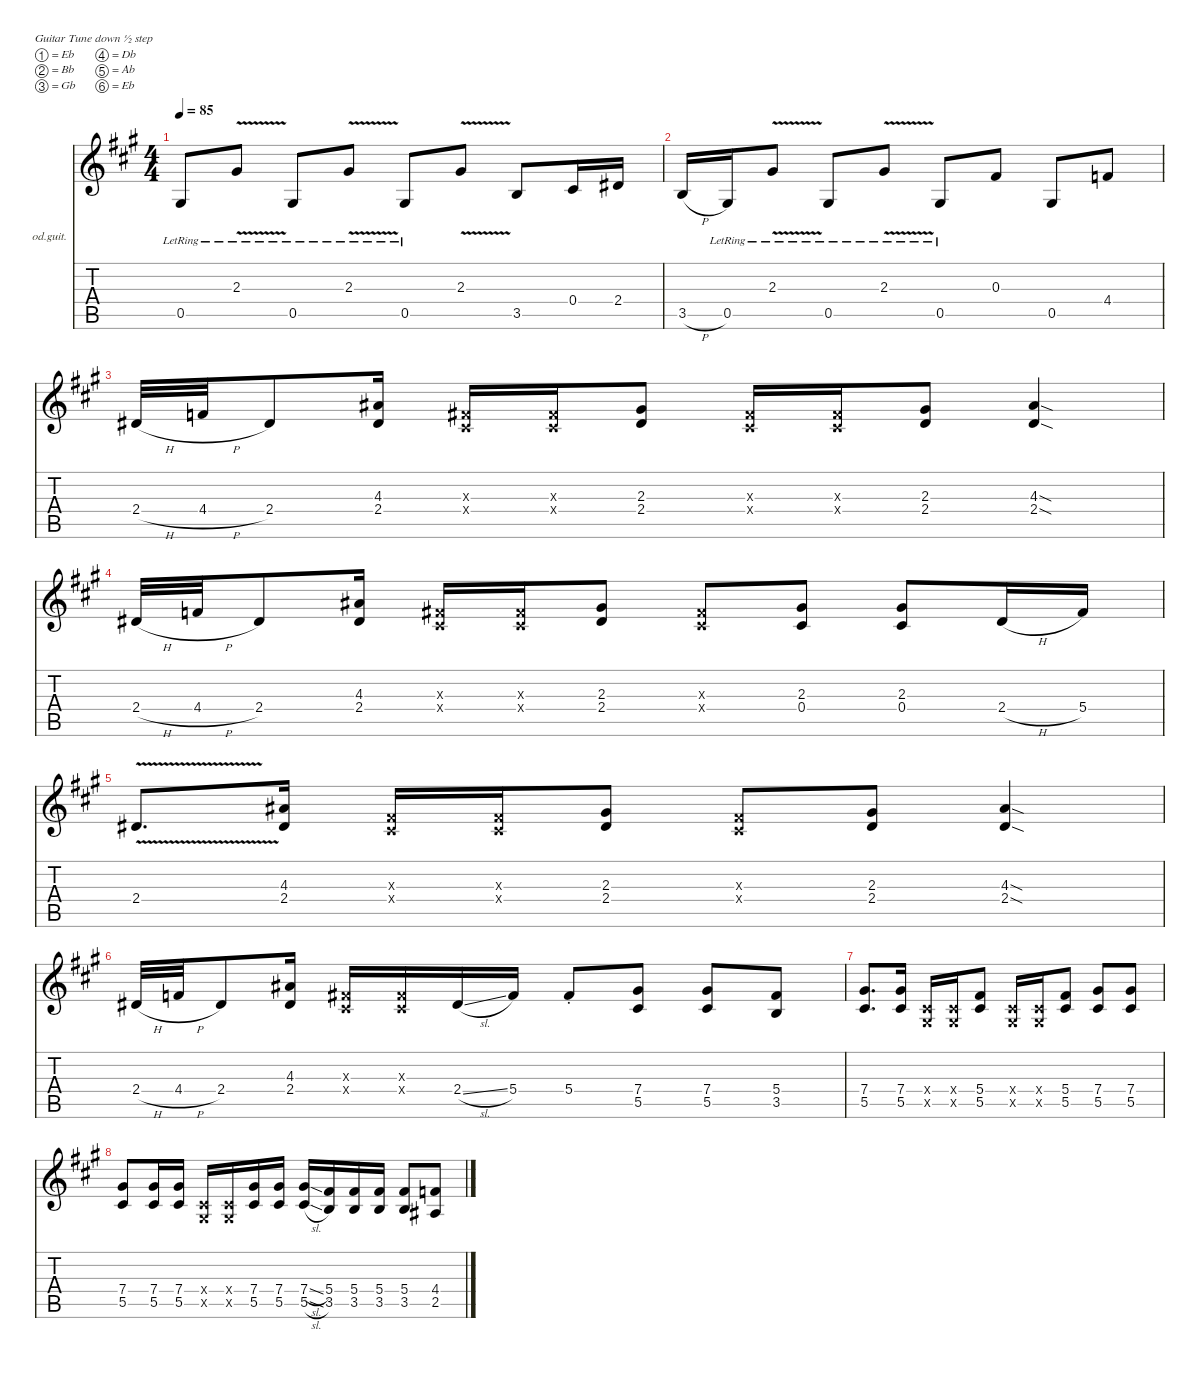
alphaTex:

\defaultSystemsLayout 4
\hideDynamics
\bracketExtendMode nobrackets
\firstSystemTrackNameOrientation horizontal
\otherSystemsTrackNameOrientation horizontal
\track ("Rhythm Guitar 1 (James)" "od.guit.") {instrument overdrivenguitar}
\staff {score tabs}
\tuning (Eb4 Bb3 Gb3 Db3 Ab2 Eb2)
\ts (4 4)
\tempo 85
\clef g2
\ks a
0.5{lr acc #}.8{dy mf beam Up} 2.3{v lr acc #}.8{beam Up} 0.5{lr acc #}.8{beam Up} 2.3{v lr acc #}.8{beam Up} 0.5{lr acc #}.8{beam Up} 2.3{v acc #}.8{beam Up} 3.5{acc forcenatural}.8{beam Up} 0.4{acc #}.16{beam Up} 2.4{acc #}.16{beam Up} |
3.5{h acc forcenatural}.16{beam Up} 0.5{lr acc #}.16{beam Up} 2.3{v lr acc #}.8{beam Up} 0.5{lr acc #}.8{beam Up} 2.3{v lr acc #}.8{beam Up} 0.5{lr acc #}.8{beam Up} 0.3{acc #}.8{beam Up} 0.5{acc #}.8{beam Up} 4.4{acc forcenatural}.8{beam Up} |
2.4{h acc #}.32{beam Up} 4.4{h acc forcenatural}.32{beam Up} 2.4{acc #}.8{beam Up} (2.4{acc #} 4.3{acc #}).16{beam Up} (0.4{x acc #} 0.3{x acc #}).16{beam Up} (0.4{x acc #} 0.3{x acc #}).16{beam Up} (2.4{acc #} 2.3{acc #}).8{beam Up} (0.4{x acc #} 0.3{x acc #}).16{beam Up} (0.4{x acc #} 0.3{x acc #}).16{beam Up} (2.4{acc #} 2.3{acc #}).8{beam Up} (2.4{sod acc #} 4.3{sod acc #}).4{beam Up} |
2.4{h acc #}.32{beam Up} 4.4{h acc forcenatural}.32{beam Up} 2.4{acc #}.8{beam Up} (2.4{acc #} 4.3{acc #}).16{beam Up} (0.4{x acc #} 0.3{x acc #}).16{beam Up} (0.4{x acc #} 0.3{x acc #}).16{beam Up} (2.4{acc #} 2.3{acc #}).8{beam Up} (0.4{x acc #} 0.3{x acc #}).8{beam Up} (0.4{acc #} 2.3{acc #}).8{beam Up} (0.4{acc #} 2.3{acc #}).8{beam Up} 2.4{h acc #}.16{beam Up} 5.4{acc #}.16{beam Up} |
2.4{v acc #}.8{d beam Up} (2.4{acc #} 4.3{acc #}).16{beam Up} (0.4{x acc #} 0.3{x acc #}).16{beam Up} (0.4{x acc #} 0.3{x acc #}).16{beam Up} (2.4{acc #} 2.3{acc #}).8{beam Up} (0.4{x acc #} 0.3{x acc #}).8{beam Up} (2.4{acc #} 2.3{acc #}).8{beam Up} (2.4{sod acc #} 4.3{sod acc #}).4{beam Up} |
2.4{h acc #}.32{beam Up} 4.4{h acc forcenatural}.32{beam Up} 2.4{acc #}.8{beam Up} (2.4{acc #} 4.3{acc #}).16{beam Up} (0.4{x acc #} 0.3{x acc #}).16{beam Up} (0.4{x acc #} 0.3{x acc #}).16{beam Up} 2.4{sl acc #}.16{beam Up} 5.4{acc #}.16{beam Up} 5.4{st acc #}.8{beam Up} (5.5{acc #} 7.4{acc #}).8{beam Up} (5.5{acc #} 7.4{acc #}).8{beam Up} (3.5{acc forcenatural} 5.4{acc #}).8{beam Up} |
(5.5{acc #} 7.4{acc #}).8{d beam Up} (5.5{acc #} 7.4{acc #}).16{beam Up} (0.4{x acc #} 0.5{x acc #}).16{beam Up} (0.4{x acc #} 0.5{x acc #}).16{beam Up} (5.5{acc #} 5.4{acc #}).8{beam Up} (0.4{x acc #} 0.5{x acc #}).16{beam Up} (0.4{x acc #} 0.5{x acc #}).16{beam Up} (5.5{acc #} 5.4{acc #}).8{beam Up} (5.5{acc #} 7.4{acc #}).8{beam Up} (5.5{acc #} 7.4{acc #}).8{beam Up} |
(7.4{acc #} 5.5{acc #}).8{beam Up} (7.4{acc #} 5.5{acc #}).16{beam Up} (7.4{acc #} 5.5{acc #}).16{beam Up} (0.4{x acc #} 0.5{x acc #}).16{beam Up} (0.4{x acc #} 0.5{x acc #}).16{beam Up} (7.4{acc #} 5.5{acc #}).16{beam Up} (7.4{acc #} 5.5{acc #}).16{beam Up} (7.4{sl acc #} 5.5{sl acc #}).16{beam Up} (3.5{acc forcenatural} 5.4{acc #}).16{beam Up} (3.5{acc forcenatural} 5.4{acc #}).16{beam Up} (3.5{acc forcenatural} 5.4{acc #}).16{beam Up} (3.5{acc forcenatural} 5.4{acc #}).8{beam Up} (2.5{acc #} 4.4{acc forcenatural}).8{beam Up}
